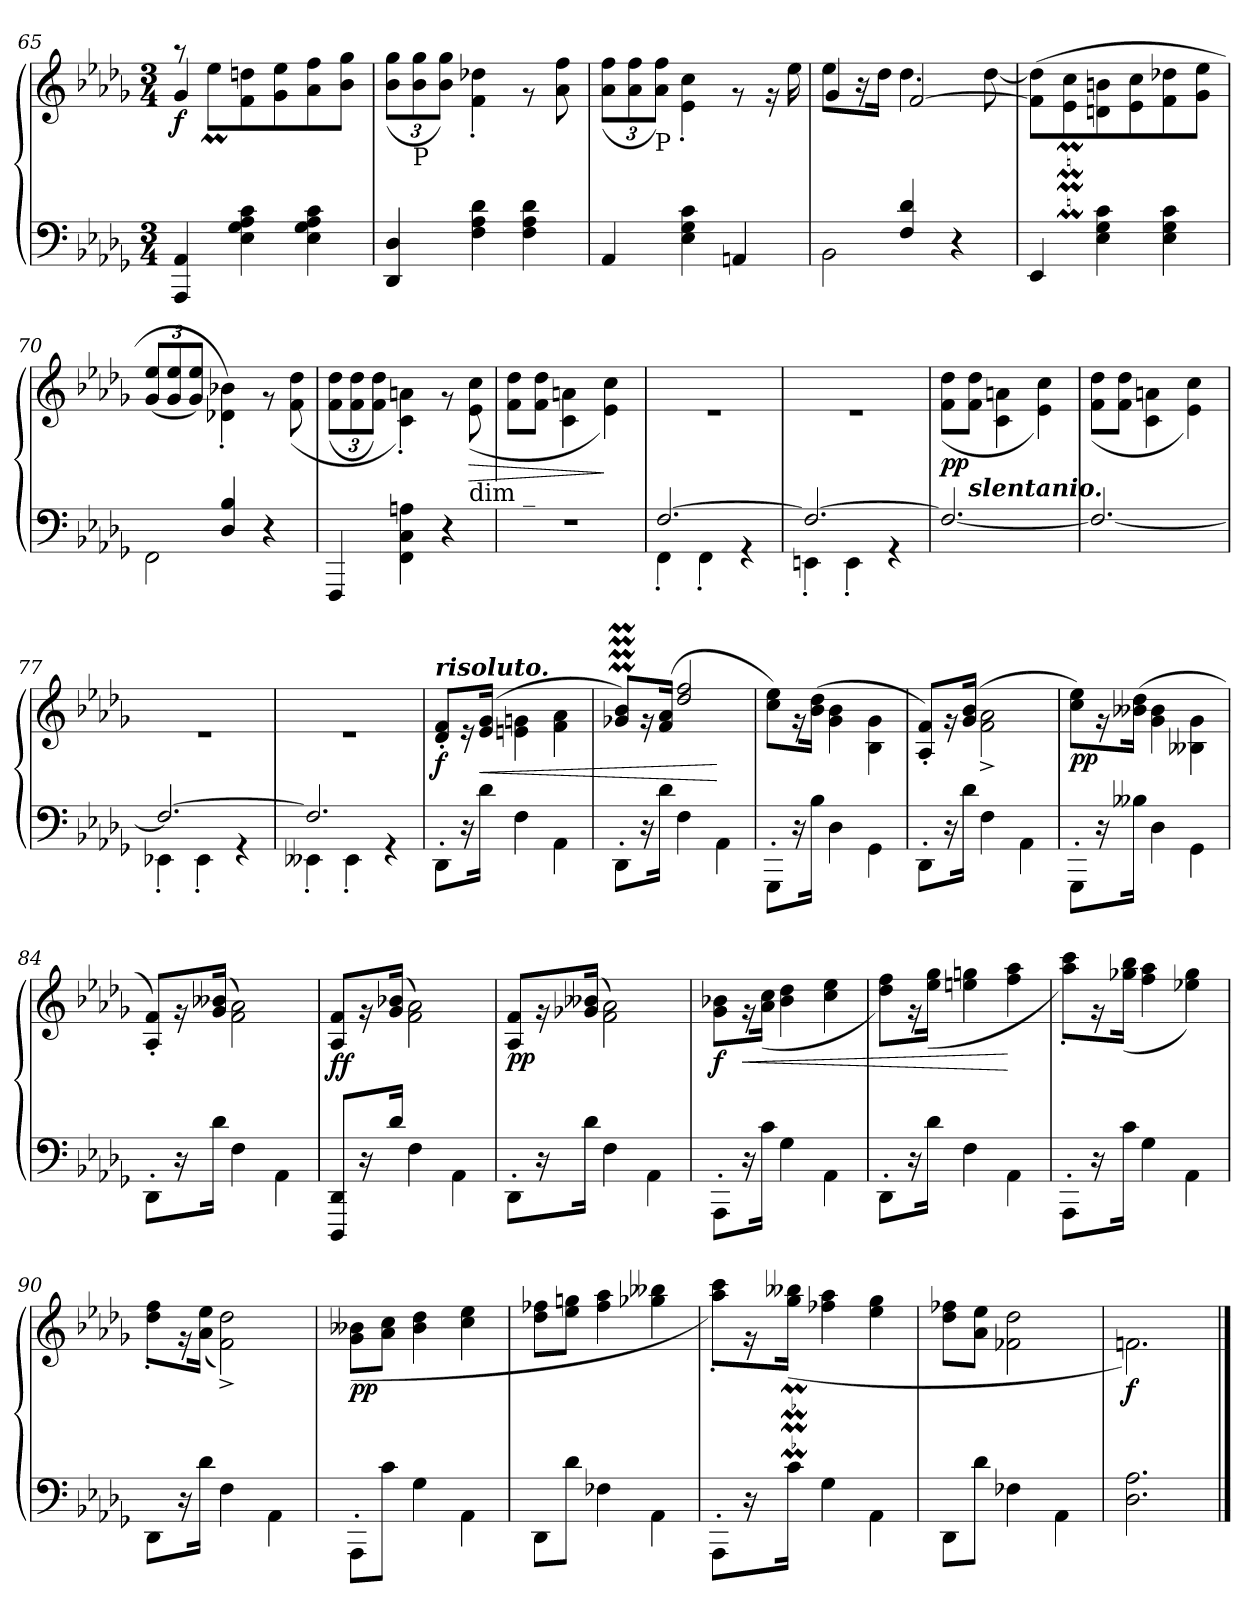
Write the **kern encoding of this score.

**kern	**kern	**dynam
*part1	*part1	*part1
*staff2	*staff1	*staff1/2
*clefF4	*clefG2	*
*k[b-e-a-d-g-]	*k[b-e-a-d-g-]	*
*D-:	*D-:	*
*M3/4	*M3/4	*
=65	=65	=65
*	*^	*
*	*	*^	*
!	!	!	!	!LO:DY:b
4AAA-/ 4AA-/	2.ryy	8raa	4g-/	f
.	.	8ee-M\L	.	.
4E-\ 4G-\ 4A-\ 4c\	.	8f\ 8ddn\	2ryy	.
.	.	8g-\ 8ee-\	.	.
4E-\ 4G-\ 4A-\ 4c\	.	8a-\ 8ff\	.	.
.	.	8b-\ 8gg-\J	.	.
*	*	*v	*v	*
=66	=66	=66	=66
*	*	*Xbrackettup	*
4DD-/ 4D-/	2.ryy	(<12b-\ 12gg-\L	.
!	!	!LO:TX:b:t=P	!
.	.	12b-\ 12gg-\	.
.	.	12b-\ 12gg-\J)	.
4F\ 4A-\ 4d-\	.	4f\' 4dd-X\'	.
4F\ 4A-\ 4d-\	.	8r	.
.	.	8a-\ 8ff\	.
=67	=67	=67	=67
4AA-/	2.ryy	(>12a-\ 12ff\L	.
.	.	12a-\ 12ff\	.
!	!	!LO:TX:b:t=P	!
.	.	12a-\ 12ff\J)	.
4E-\ 4G-\ 4c\	.	4e-\' 4cc\'	.
4AAn/	.	8r	.
.	.	16r	.
.	.	16ee-\	.
=68	=68	=68	=68
*^	*	*^	*
4ryy	2BB-\	2.ryy	8ee-\L	4g-/	.
.	.	.	16r	.	.
.	.	.	16dd-\Jk	.	.
4F/ 4d-/	.	.	4.dd-\	[2f/	.
4r	4ryy	.	.	.	.
.	.	.	[8dd-\	.	.
*v	*v	*	*	*	*
*	*	*v	*v	*
!!LO:PB:g=z
=69	=69	=69	=69
4EE-/	2.ryy	(<8f\] 8dd-\]L	.
.	.	8e-\M 8cc\M	.
4E-\ 4G-\ 4c\	.	8dn\ 8bn\	.
.	.	8e-\ 8cc\	.
4E-\ 4G-\ 4c\	.	8f\ 8dd-X\	.
.	.	8g-\ 8ee-\J	.
=70	=70	=70	=70
*^	*	*	*
4ryy	2FF\	2.ryy	(>12g-/ 12ee-/L	.
.	.	.	12g-/ 12ee-/	.
.	.	.	12g-/ 12ee-/J)	.
4D-/ 4B-/	.	.	4d-X\' 4b-X\')	.
4r	4ryy	.	8r	.
.	.	.	(<8f\ 8dd-\	.
*v	*v	*	*	*
=71	=71	=71	=71
4FFF/	2.ryy	(>12f\ 12dd-\L	.
.	.	12f\ 12dd-\	.
.	.	12f\ 12dd-\J)	.
4FF\ 4C\ 4An\	.	4c\' 4an\')	.
4r	.	8r	.
!	!	!LO:TX:b:t=dim _	!
!	!	!	!LO:HP:b
.	.	(<8e-\ 8cc\	>
=72	=72	=72	=72
2.r	2.ryy	8f\ 8dd-\L	.
.	.	8f\ 8dd-\J	.
.	.	4c\ 4an\	.
.	.	4e-\ 4cc\)	]
=73	=73	=73	=73
*^	*	*	*
[2.F/	4FF'\	2.ryy	2.r	.
.	4FF'\	.	.	.
.	4rGG	.	.	.
=74	=74	=74	=74	=74
2.F/_	4EEn'\	2.ryy	2.r	.
.	4EE'\	.	.	.
.	4rGG	.	.	.
=75	=75	=75	=75	=75
!	!	!	!	!LO:DY:b
*v	*v	*	*	*
2.F/_	2.ryy	(<8f\ 8dd-\L	pp
!	!	!LO:TX:b:Bi:t=slentanio.	!
.	.	8f\ 8dd-\J	.
.	.	4c\ 4an\	.
.	.	4e-\ 4cc\)	.
!!LO:LB:g=z	!!
=76	=76	=76	=76
2.F/_	2.ryy	(<8f\ 8dd-\L	.
.	.	8f\ 8dd-\J	.
.	.	4c\ 4an\	.
.	.	4e-\ 4cc\)	.
=77	=77	=77	=77
*^	*	*	*
2.F/_	4EE-X'\	2.ryy	2.r	.
.	4EE-'\	.	.	.
.	4rGG	.	.	.
=78	=78	=78	=78	=78
2.F/]	4EE--X'\	2.ryy	2.r	.
.	4EE--'\	.	.	.
.	4rGG	.	.	.
=79	=79	=79	=79	=79
!	!	!LO:TX:a:Bi:t=risoluto.	!	!
!	!	!	!	!LO:DY:b
*v	*v	*	*	*
8DD-'\L	2.ryy	8d-/' 8f/'L	f
16r	.	16r	.
!	!	!	!LO:HP:b
16d-\Jk	.	(<16e-/ 16g-/Jk	<
4F\	.	4en\ 4gn\	.
4AA-\	.	4f\ 4a-\	.
=80	=80	=80	=80
*	*	*^	*
8DD-'\L	2.ryy	2ryy	8g-X/M 8b-/ML)	.
16r	.	.	16r	.
16d-\Jk	.	.	(>16f/ 16a-/Jk	.
4F\	.	.	2dd-/ 2ff/	.
4AA-\	.	4ryy	.	[
*	*	*v	*v	*
=81	=81	=81	=81
8GGG-'\L	2.ryy	8cc\ 8ee-\L)	.
16r	.	16r	.
16B-\Jk	.	(>16b-\ 16dd-\Jk	.
4D-\	.	4g-\ 4b-\	.
4GG-\	.	4B-\ 4g-\	.
=82	=82	=82	=82
8DD-'\L	2.ryy	8A-/' 8f/'L)	.
16r	.	16r	.
16d-\Jk	.	(>16g-/ 16b-/Jk	.
4F\	.	2f\^ 2a-\^	.
4AA-\	.	.	.
=83	=83	=83	=83
!	!	!	!LO:DY:b
8GGG-'\L	2.ryy	8cc\ 8ee-\L)	pp
16r	.	16r	.
16B--X\Jk	.	(>16b--X\ 16dd-\Jk	.
4D-\	.	4g-\ 4b--\	.
4GG-\	.	4B--X\ 4g-\	.
!!LO:LB:g=z	!!
=84	=84	=84	=84
8DD-'\L	2.ryy	8A-/' 8f/'L)	.
16r	.	16r	.
16d-\Jk	.	(<16g-/ 16b--X/Jk	.
4F\	.	2f\ 2a-\)	.
4AA-\	.	.	.
=85	=85	=85	=85
!	!	!	!LO:DY:b
8DDD-/ 8DD-/L	2.ryy	8A-/ 8f/L	ff
16r	.	16r	.
16d-/Jk	.	(<16g-/ 16b-X/Jk	.
4F\	.	2f\ 2a-\)	.
4AA-\	.	.	.
=86	=86	=86	=86
!	!	!	!LO:DY:b
8DD-'\L	2.ryy	8A-/ 8f/L	pp
16r	.	16r	.
16d-\Jk	.	(<16g-X/ 16b--X/Jk	.
4F\	.	2f\ 2a-\)	.
4AA-\	.	.	.
=87	=87	=87	=87
!	!	!	!LO:DY:b
8AAA-'\L	2.ryy	8g-\ 8b-X\L	f
!	!	!	!LO:HP:b
16r	.	16r	<
16c\Jk	.	(>16a-\ 16cc\Jk	.
4G-\	.	4b-\ 4dd-\	.
4AA-\	.	4cc\ 4ee-\	.
=88	=88	=88	=88
8DD-'\L	2.ryy	8dd-\ 8ff\L)	.
16r	.	16r	.
16d-\Jk	.	(>16ee-\ 16gg-\Jk	.
4F\	.	4een\ 4ggn\	.
4AA-\	.	4ff\ 4aa-\	[
=89	=89	=89	=89
8AAA-'\L	2.ryy	8aa-\' 8ccc\'L)	.
16r	.	16r	.
16c\Jk	.	(>16gg-X\ 16bb-\Jk	.
4G-\	.	4ff\ 4aa-\	.
4AA-\	.	4ee-X\ 4gg-\)	.
=90	=90	=90	=90
8DD-\L	2.ryy	8dd-\' 8ff\'L	.
16r	.	16r	.
16d-\Jk	.	(>16a-\ 16ee-\Jk	.
4F\	.	2f\^ 2dd-\^)	.
4AA-\	.	.	.
!!LO:LB:g=z	!!
=91	=91	=91	=91
!	!	!	!LO:DY:b
8AAA-'\L	2.ryy	(>8g-\ 8b--X\L	pp
8c\J	.	8a-\ 8cc\J	.
4G-\	.	4b--\ 4dd-\	.
4AA-\	.	4cc\ 4ee-\	.
=92	=92	=92	=92
8DD-\L	2.ryy	8dd-\ 8ff-X\L	.
8d-\J	.	8ee-\ 8ggn\J	.
4F-X\	.	4ff-\ 4aa-\	.
4AA-\	.	4gg-X\ 4bb--X\	.
=93	=93	=93	=93
8AAA-'\L	2.ryy	8aa-\' 8ccc\'L)	.
16r	.	16r	.
16c\Jk	.	(>16gg-\M 16bb--X\MJk	.
4G-\	.	4ff-X\ 4aa-\	.
4AA-\	.	4ee-\ 4gg-\	.
=94	=94	=94	=94
8DD-\L	2.ryy	8dd-\ 8ff-X\L	.
8d-\J	.	8a-\ 8ee-\J	.
4F-X\	.	2f-X\ 2dd-\	.
4AA-\	.	.	.
=95	=95	=95	=95
!	!	!	!LO:DY:b
2.D-\ 2.A-\	2.ryy	2.fn\)	f
*	*v	*v	*
==	==	==
*-	*-	*-
